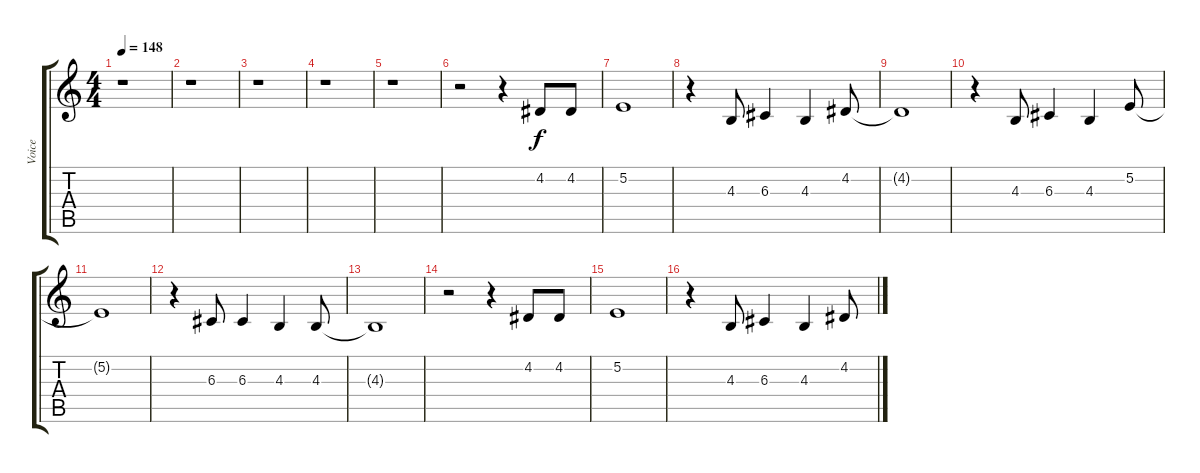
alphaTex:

\track ("Voice" "Voice") {instrument clarinet}
\staff {score tabs}
\tuning (E4 B3 G3 D3 A2 E2) {hide}
\ts (4 4)
\tempo 148
\clef g2
\ks c
r.1{dy f} |
r.1 |
r.1 |
r.1 |
r.1 |
r.2 r.4 4.2.8 4.2.8 |
5.2.1 |
r.4 4.3.8 6.3.4 4.3.4 4.2.8 |
4.2{t}.1 |
r.4 4.3.8 6.3.4 4.3.4 5.2.8 |
5.2{t}.1 |
r.4 6.3.8 6.3.4 4.3.4 4.3.8 |
4.3{t}.1 |
r.2 r.4 4.2.8 4.2.8 |
5.2.1 |
r.4 4.3.8 6.3.4 4.3.4 4.2.8
